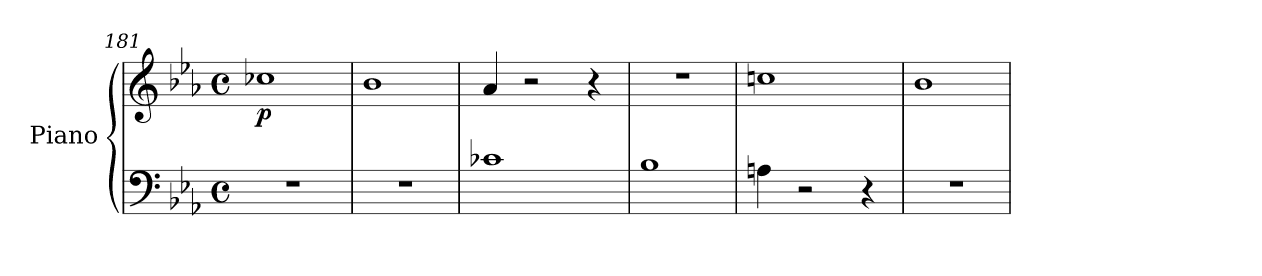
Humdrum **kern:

**kern	**kern	**dynam
*part1	*part1	*part1
*staff2	*staff1	*staff1/2
*I"Piano	*	*
*I'Pno	*	*
*clefF4	*clefG2	*
*k[b-e-a-]	*k[b-e-a-]	*
*M4/4	*M4/4	*
*met(c)	*met(c)	*
=181	=181	=181
!	!	!LO:DY:b
1r	1cc-X	p
=182	=182	=182
1r	1b-	.
=183	=183	=183
1c-X	4a-/	.
.	2r	.
.	4r	.
=184	=184	=184
1B-	1r	.
!!LO:LB:g=z
=185	=185	=185
4An\	1ccn	.
2r	.	.
4r	.	.
=186	=186	=186
1r	1b-	.
=	=	=
*-	*-	*-
